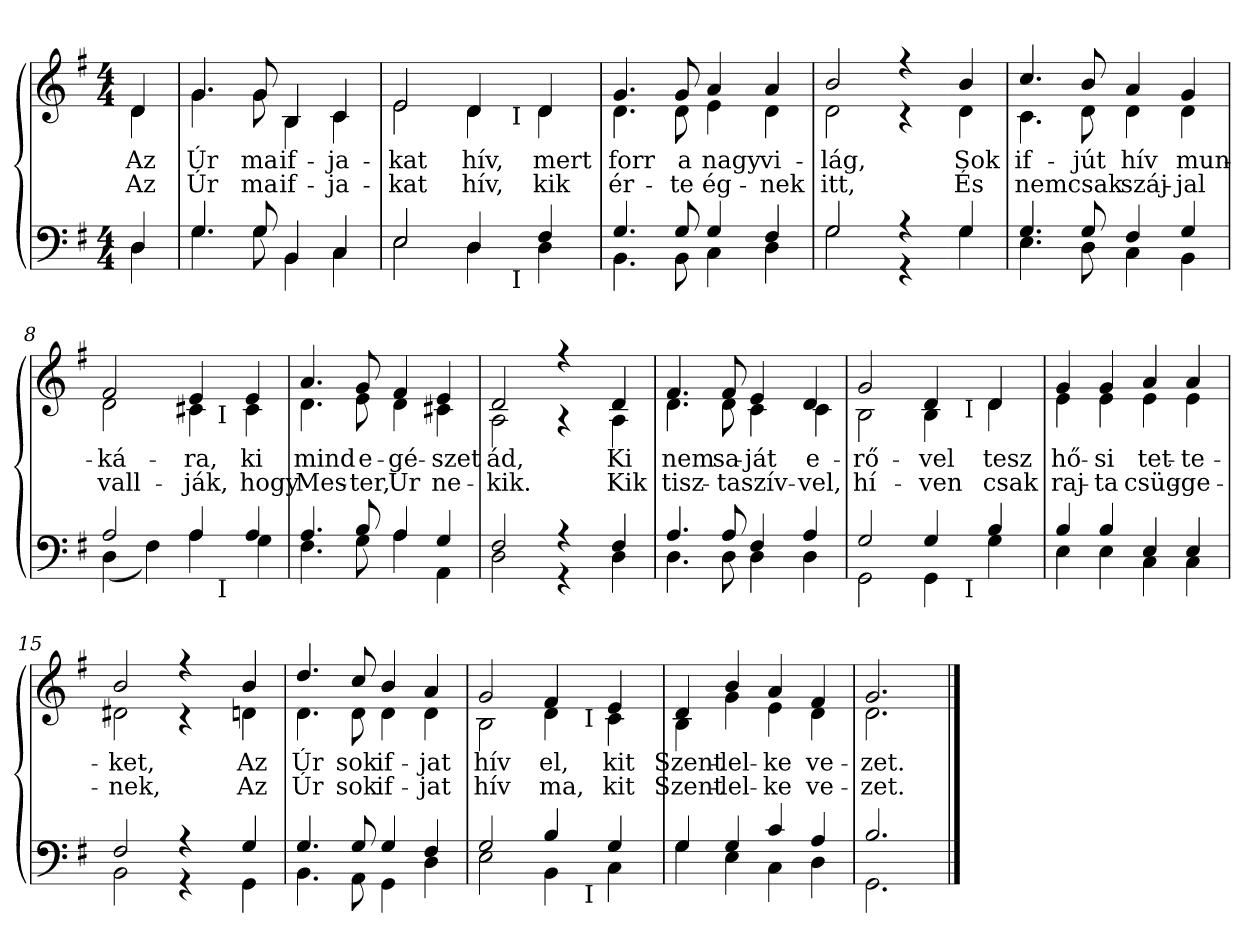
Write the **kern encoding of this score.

**kern	**kern	**text	**text
*part2	*part1	*part1	*part1
*staff2	*staff1	*staff1	*staff1
*clefF4	*clefG2	*	*
*k[f#]	*k[f#]	*	*
*e:	*e:	*	*
*M4/4	*M4/4	*	*
=1	=1	=1	=1
*^	*	*	*
!	!	!LO:TX:a:B:t=Allegretto	!	!
!	!	!	!LO:LY:b	!LO:LY:b
*	*	*^	*	*
4D/	4D\	4d/	4d\	Az	Az
=2	=2	=2	=2	=2	=2
!	!	!	!	!LO:LY:b	!LO:LY:b
4.G/	4.G\	4.g/	4.g\	Úr	Úr
!	!	!	!	!LO:LY:b	!LO:LY:b
8G/	8G\	8g/	8g\	ma	ma
!	!	!	!	!LO:LY:b	!LO:LY:b
4BB/	4BB\	4B/	4B\	if-	if-
!	!	!	!	!LO:LY:b	!LO:LY:b
4C/	4C\	4c/	4c\	-ja-	-ja-
*	*	*v	*v	*	*
=3	=3	=3	=3	=3
*	*	*^	*	*
!	!	!	!	!LO:LY:b	!LO:LY:b
*	*^	*	*^	*	*
2E/	2E\	2ryy	2e/	2e\	2ryy	-kat	-kat
!	!	!	!	!	!	!LO:LY:b	!LO:LY:b
4D/	4D\	8ryy	4d/	4d\	8ryy	hív,	hív,
.	.	32ryy	.	.	32ryy	.	.
!	!	!	!	!	!LO:TX:b:t=I	!	!
!	!	!LO:TX:b:t=I	!	!	!	!	!
.	.	4ryy	.	.	4ryy	.	.
!	!	!	!	!	!	!LO:LY:b	!LO:LY:b
4F#/	4D\	.	4d/	4d\	.	mert	kik
.	.	16.ryy	.	.	16.ryy	.	.
*	*v	*v	*	*	*	*	*
*	*	*v	*v	*v	*	*
=4	=4	=4	=4	=4
*	*^	*^	*	*
*	*	*	*	*^	*	*
!	!	!	!	!	!	!LO:LY:b	!LO:LY:b
*	*v	*v	*	*	*	*	*
*	*	*	*v	*v	*	*
4.G/	4.BB\	4.g/	4.d\	forr	ér-
!	!	!	!	!LO:LY:b	!LO:LY:b
8G/	8BB\	8g/	8d\	a	-te
!	!	!	!	!LO:LY:b	!LO:LY:b
4G/	4C\	4a/	4e\	nagy	ég-
!	!	!	!	!LO:LY:b	!LO:LY:b
4F#/	4D\	4a/	4d\	vi-	-nek
=5	=5	=5	=5	=5	=5
!	!	!	!	!LO:LY:b	!LO:LY:b
2G/	2G\	2b/	2d\	-lág,	itt,
4r	4r	4r	4r	.	.
!!LO:LB:g=z	!!
=6-	=6-	=6-	=6-	=6-	=6-
!	!	!	!	!LO:LY:b	!LO:LY:b
4G/	4G\	4b/	4d\	Sok	És
=7	=7	=7	=7	=7	=7
!	!	!	!	!LO:LY:b	!LO:LY:b
4.G/	4.E\	4.cc/	4.c\	if-	nem
!	!	!	!	!LO:LY:b	!LO:LY:b
8G/	8D\	8b/	8d\	-jút	csak
!	!	!	!	!LO:LY:b	!LO:LY:b
4F#/	4C\	4a/	4d\	hív	száj-
!	!	!	!	!LO:LY:b	!LO:LY:b
4G/	4BB\	4g/	4d\	mun-	-jal
*	*	*v	*v	*	*
=8	=8	=8	=8	=8
*	*	*^	*	*
!	!	!	!	!LO:LY:b	!LO:LY:b
*	*^	*	*^	*	*
2A/	(<4D\	2ryy	2f#/	2d\	2ryy	-ká-	vall-
.	4F#\)	.	.	.	.	.	.
!	!	!	!	!	!	!LO:LY:b	!LO:LY:b
4A/	4A\	8ryy	4e/	4c#X\	8ryy	-ra,	-ják,
!	!	!	!	!	!LO:TX:b:t=I	!	!
!	!	!LO:TX:b:t=I	!	!	!	!	!
.	.	4.ryy	.	.	4.ryy	.	.
!	!	!	!	!	!	!LO:LY:b	!LO:LY:b
4A/	4G\	.	4e/	4c#\	.	ki	hogy
*	*v	*v	*	*	*	*	*
*	*	*v	*v	*v	*	*
=9	=9	=9	=9	=9
*	*^	*^	*	*
*	*	*	*	*^	*	*
!	!	!	!	!	!	!LO:LY:b	!LO:LY:b
*	*v	*v	*	*	*	*	*
*	*	*	*v	*v	*	*
4.A/	4.F#\	4.a/	4.d\	mind	Mes-
!	!	!	!	!LO:LY:b	!LO:LY:b
8B/	8G\	8g/	8e\	e-	-ter,
!	!	!	!	!LO:LY:b	!LO:LY:b
4A/	4A\	4f#/	4d\	-gé-	Úr
!	!	!	!	!LO:LY:b	!LO:LY:b
4G/	4AA\	4e/	4c#X\	-szet	ne-
=10	=10	=10	=10	=10	=10
!	!	!	!	!LO:LY:b	!LO:LY:b
2F#/	2D\	2d/	2A\	ád,	-kik.
4r	4r	4r	4r	.	.
!!LO:LB:g=z	!!
=11-	=11-	=11-	=11-	=11-	=11-
!	!	!	!	!LO:LY:b	!LO:LY:b
4F#/	4D\	4d/	4A\	Ki	Kik
=12	=12	=12	=12	=12	=12
!	!	!	!	!LO:LY:b	!LO:LY:b
4.A/	4.D\	4.f#/	4.d\	nem	tisz-
!	!	!	!	!LO:LY:b	!LO:LY:b
8A/	8D\	8f#/	8d\	sa-	-ta
!	!	!	!	!LO:LY:b	!LO:LY:b
4F#/	4D\	4e/	4c\	-ját	szív-
!	!	!	!	!LO:LY:b	!LO:LY:b
4A/	4D\	4d/	4c\	e-	-vel,
*	*	*v	*v	*	*
=13	=13	=13	=13	=13
*	*	*^	*	*
!	!	!	!	!LO:LY:b	!LO:LY:b
*	*^	*	*^	*	*
2G/	2GG\	2ryy	2g/	2B\	2ryy	-rő-	hí-
!	!	!	!	!	!	!LO:LY:b	!LO:LY:b
4G/	4GG\	8ryy	4d/	4B\	8ryy	-vel	-ven
.	.	32ryy	.	.	32ryy	.	.
!	!	!	!	!	!LO:TX:b:t=I	!	!
!	!	!LO:TX:b:t=I	!	!	!	!	!
.	.	4ryy	.	.	4ryy	.	.
!	!	!	!	!	!	!LO:LY:b	!LO:LY:b
4B/	4G\	.	4d/	4d\	.	tesz	csak
.	.	16.ryy	.	.	16.ryy	.	.
*	*v	*v	*	*	*	*	*
*	*	*v	*v	*v	*	*
=14	=14	=14	=14	=14
*	*^	*^	*	*
*	*	*	*	*^	*	*
!	!	!	!	!	!	!LO:LY:b	!LO:LY:b
*	*v	*v	*	*	*	*	*
*	*	*	*v	*v	*	*
4B/	4E\	4g/	4e\	hő-	raj-
!	!	!	!	!LO:LY:b	!LO:LY:b
4B/	4E\	4g/	4e\	-si	-ta
!	!	!	!	!LO:LY:b	!LO:LY:b
4E/	4C\	4a/	4e\	tet-	csüg-
!	!	!	!	!LO:LY:b	!LO:LY:b
4E/	4C\	4a/	4e\	-te-	-ge-
=15	=15	=15	=15	=15	=15
!	!	!	!	!LO:LY:b	!LO:LY:b
2F#/	2BB\	2b/	2d#X\	-ket,	-nek,
4r	4r	4r	4r	.	.
!!LO:LB:g=z	!!
=16-	=16-	=16-	=16-	=16-	=16-
!	!	!	!	!LO:LY:b	!LO:LY:b
4G/	4GG\	4b/	4dn\	Az	Az
=17	=17	=17	=17	=17	=17
!	!	!	!	!LO:LY:b	!LO:LY:b
4.G/	4.BB\	4.dd/	4.d\	Úr	Úr
!	!	!	!	!LO:LY:b	!LO:LY:b
8G/	8AA\	8cc/	8d\	sok	sok
!	!	!	!	!LO:LY:b	!LO:LY:b
4G/	4GG\	4b/	4d\	if-	if-
!	!	!	!	!LO:LY:b	!LO:LY:b
4F#/	4D\	4a/	4d\	-jat	-jat
*	*	*v	*v	*	*
=18	=18	=18	=18	=18
*	*	*^	*	*
!	!	!	!	!LO:LY:b	!LO:LY:b
*	*^	*	*^	*	*
2G/	2E\	2ryy	2g/	2B\	2ryy	hív	hív
!	!	!	!	!	!	!LO:LY:b	!LO:LY:b
4B/	4BB\	8ryy	4f#/	4d\	8ryy	el,	ma,
.	.	32ryy	.	.	32ryy	.	.
!	!	!	!	!	!LO:TX:b:t=I	!	!
!	!	!LO:TX:b:t=I	!	!	!	!	!
.	.	4ryy	.	.	4ryy	.	.
!	!	!	!	!	!	!LO:LY:b	!LO:LY:b
4G/	4C\	.	4e/	4c\	.	kit	kit
.	.	16.ryy	.	.	16.ryy	.	.
*	*v	*v	*	*	*	*	*
*	*	*v	*v	*v	*	*
=19	=19	=19	=19	=19
*	*^	*^	*	*
*	*	*	*	*^	*	*
!	!	!	!	!	!	!LO:LY:b	!LO:LY:b
*	*v	*v	*	*	*	*	*
*	*	*	*v	*v	*	*
4G/	4G\	4d/	4B\	Szent-	Szent-
!	!	!	!	!LO:LY:b	!LO:LY:b
4G/	4E\	4b/	4g\	-lel-	-lel-
!	!	!	!	!LO:LY:b	!LO:LY:b
4c/	4C\	4a/	4e\	-ke	-ke
!	!	!	!	!LO:LY:b	!LO:LY:b
4A/	4D\	4f#/	4d\	ve-	ve-
=20	=20	=20	=20	=20	=20
!	!	!	!	!LO:LY:b	!LO:LY:b
2.B/	2.GG\	2.g/	2.d\	-zet.	-zet.
*v	*v	*	*	*	*
*	*v	*v	*	*
==	==	==	==
*-	*-	*-	*-
